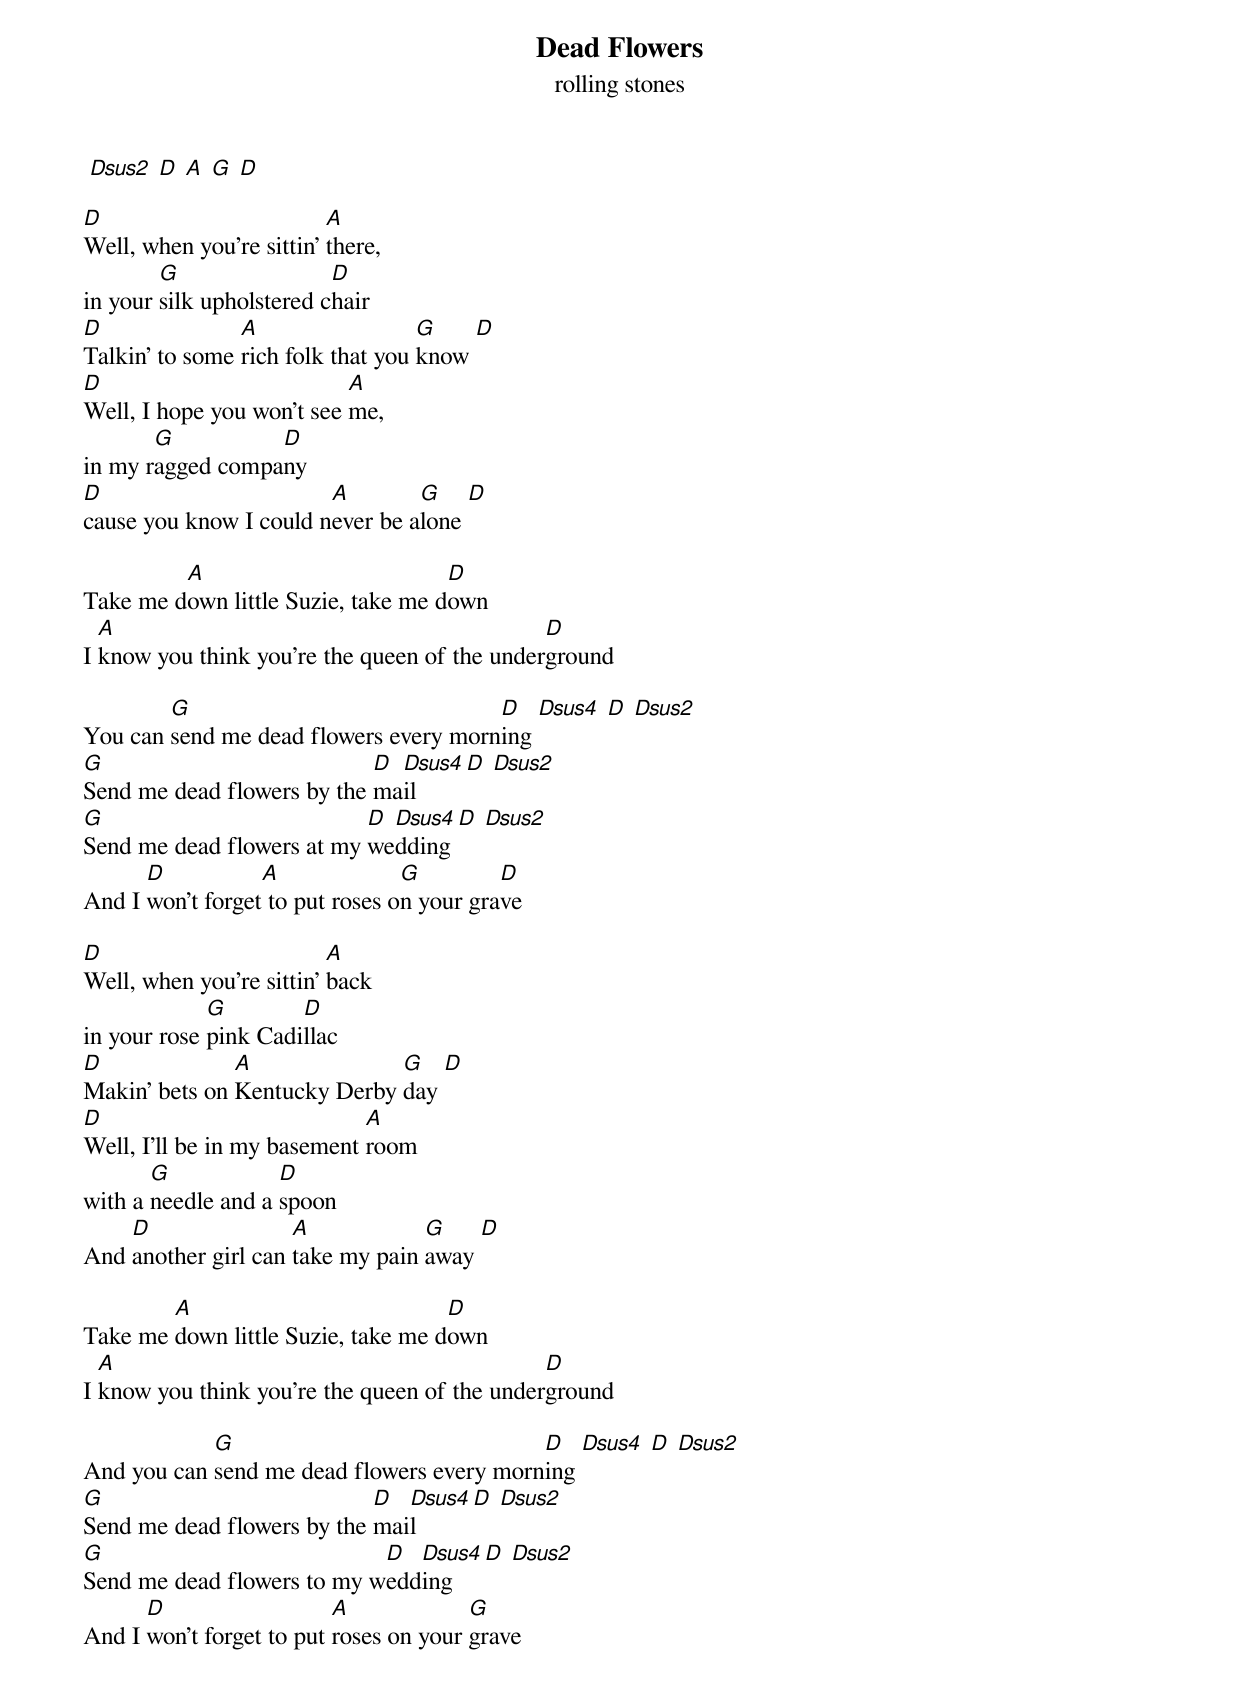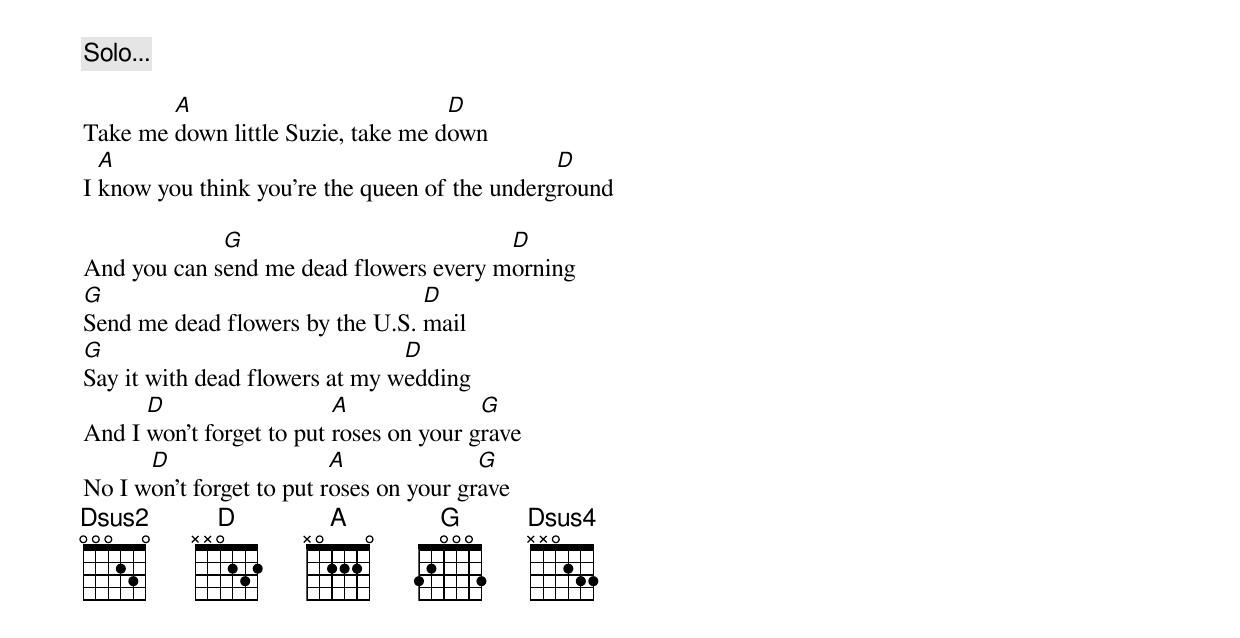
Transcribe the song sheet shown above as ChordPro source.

{title: Dead Flowers}
{subtitle: rolling stones}

 [Dsus2] [D] [A] [G] [D]

[D]Well, when you're sittin' [A]there,
in your [G]silk upholstered c[D]hair
[D]Talkin' to some [A]rich folk that you [G]know [D]
[D]Well, I hope you won't see [A]me,
in my r[G]agged compa[D]ny
[D]cause you know I could n[A]ever be a[G]lone [D]

Take me d[A]own little Suzie, take me d[D]own
I [A]know you think you're the queen of the under[D]ground

You can [G]send me dead flowers every morn[D]ing [Dsus4] [D] [Dsus2]
[G]Send me dead flowers by the [D]ma[Dsus4]il [D] [Dsus2]
[G]Send me dead flowers at my [D]we[Dsus4]dding [D] [Dsus2]
And I [D]won't forget[A] to put roses o[G]n your gra[D]ve

[D]Well, when you're sittin' [A]back
in your rose [G]pink Cadi[D]llac
[D]Makin' bets on [A]Kentucky Derby [G]day [D]
[D]Well, I'll be in my basement [A]room
with a [G]needle and a [D]spoon
And [D]another girl can [A]take my pain [G]away [D]

Take me [A]down little Suzie, take me d[D]own
I [A]know you think you're the queen of the under[D]ground

And you can [G]send me dead flowers every morn[D]ing [Dsus4] [D] [Dsus2]
[G]Send me dead flowers by the [D]mai[Dsus4]l [D] [Dsus2]
[G]Send me dead flowers to my w[D]edd[Dsus4]ing [D] [Dsus2]
And I [D]won't forget to put [A]roses on your [G]grave

{c:Solo...}

Take me [A]down little Suzie, take me d[D]own
I [A]know you think you're the queen of the underg[D]round

And you can s[G]end me dead flowers every m[D]orning
[G]Send me dead flowers by the U.S. [D]mail
[G]Say it with dead flowers at my w[D]edding
And I [D]won't forget to put [A]roses on your g[G]rave
No I w[D]on't forget to put r[A]oses on your gr[G]ave
